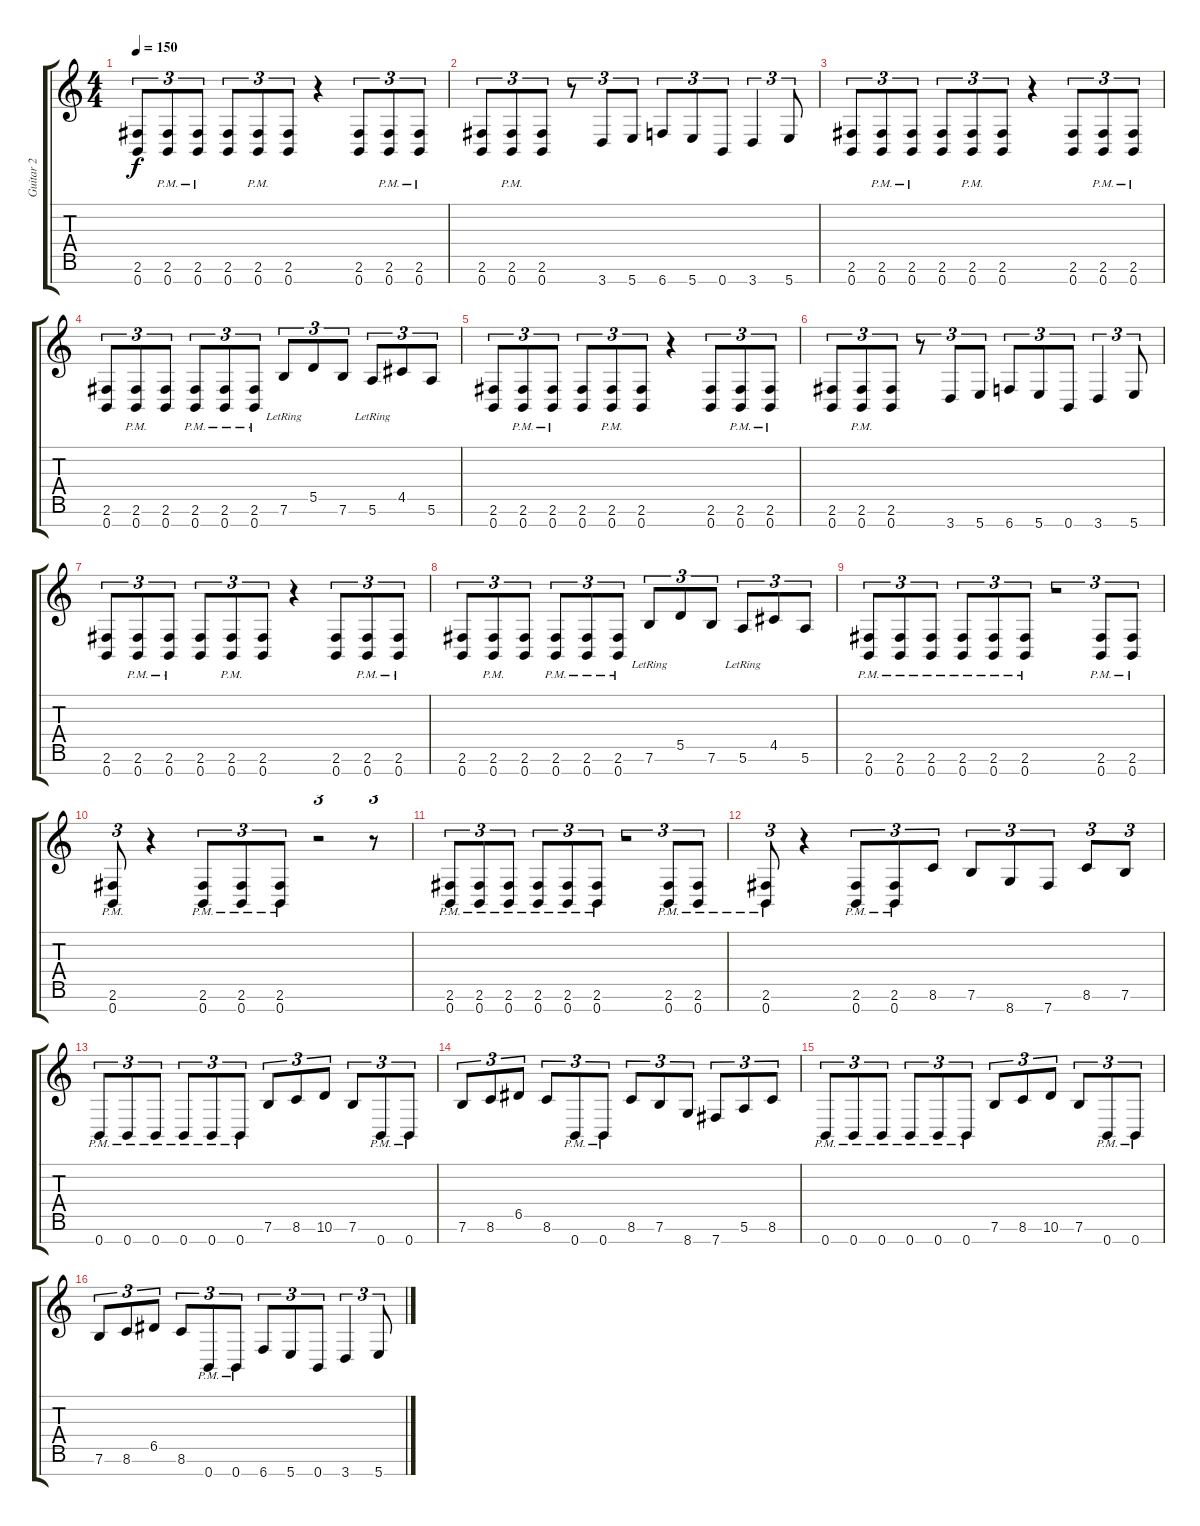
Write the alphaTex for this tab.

\track ("Guitar 2" "Guitar 2") {instrument distortionguitar}
\staff {score tabs}
\tuning (E4 B3 G3 D3 A2 E2 B1) {hide}
\ts (4 4)
\tempo 150
\clef g2
\ks c
(2.6 0.7).8{tu (3 2) dy f} (2.6{pm} 0.7{pm}).8{tu (3 2)} (2.6{pm} 0.7{pm}).8{tu (3 2)} (2.6 0.7).8{tu (3 2)} (2.6{pm} 0.7{pm}).8{tu (3 2)} (2.6 0.7).8{tu (3 2)} r.4 (2.6 0.7).8{tu (3 2)} (2.6{pm} 0.7{pm}).8{tu (3 2)} (2.6{pm} 0.7{pm}).8{tu (3 2)} |
(2.6 0.7).8{tu (3 2)} (2.6{pm} 0.7{pm}).8{tu (3 2)} (2.6 0.7).8{tu (3 2)} r.8{tu (3 2)} 3.7.8{tu (3 2)} 5.7.8{tu (3 2)} 6.7.8{tu (3 2)} 5.7.8{tu (3 2)} 0.7.8{tu (3 2)} 3.7.4{tu (3 2)} 5.7.8{tu (3 2)} |
(2.6 0.7).8{tu (3 2)} (2.6{pm} 0.7{pm}).8{tu (3 2)} (2.6{pm} 0.7{pm}).8{tu (3 2)} (2.6 0.7).8{tu (3 2)} (2.6{pm} 0.7{pm}).8{tu (3 2)} (2.6 0.7).8{tu (3 2)} r.4 (2.6 0.7).8{tu (3 2)} (2.6{pm} 0.7{pm}).8{tu (3 2)} (2.6{pm} 0.7{pm}).8{tu (3 2)} |
(2.6 0.7).8{tu (3 2)} (2.6{pm} 0.7{pm}).8{tu (3 2)} (2.6 0.7).8{tu (3 2)} (2.6{pm} 0.7{pm}).8{tu (3 2)} (2.6{pm} 0.7{pm}).8{tu (3 2)} (2.6{pm} 0.7{pm}).8{tu (3 2)} 7.6{lr}.8{tu (3 2)} 5.5.8{tu (3 2)} 7.6.8{tu (3 2)} 5.6{lr}.8{tu (3 2)} 4.5.8{tu (3 2)} 5.6.8{tu (3 2)} |
(2.6 0.7).8{tu (3 2)} (2.6{pm} 0.7{pm}).8{tu (3 2)} (2.6{pm} 0.7{pm}).8{tu (3 2)} (2.6 0.7).8{tu (3 2)} (2.6{pm} 0.7{pm}).8{tu (3 2)} (2.6 0.7).8{tu (3 2)} r.4 (2.6 0.7).8{tu (3 2)} (2.6{pm} 0.7{pm}).8{tu (3 2)} (2.6{pm} 0.7{pm}).8{tu (3 2)} |
(2.6 0.7).8{tu (3 2)} (2.6{pm} 0.7{pm}).8{tu (3 2)} (2.6 0.7).8{tu (3 2)} r.8{tu (3 2)} 3.7.8{tu (3 2)} 5.7.8{tu (3 2)} 6.7.8{tu (3 2)} 5.7.8{tu (3 2)} 0.7.8{tu (3 2)} 3.7.4{tu (3 2)} 5.7.8{tu (3 2)} |
(2.6 0.7).8{tu (3 2)} (2.6{pm} 0.7{pm}).8{tu (3 2)} (2.6{pm} 0.7{pm}).8{tu (3 2)} (2.6 0.7).8{tu (3 2)} (2.6{pm} 0.7{pm}).8{tu (3 2)} (2.6 0.7).8{tu (3 2)} r.4 (2.6 0.7).8{tu (3 2)} (2.6{pm} 0.7{pm}).8{tu (3 2)} (2.6{pm} 0.7{pm}).8{tu (3 2)} |
(2.6 0.7).8{tu (3 2)} (2.6{pm} 0.7{pm}).8{tu (3 2)} (2.6 0.7).8{tu (3 2)} (2.6{pm} 0.7{pm}).8{tu (3 2)} (2.6{pm} 0.7{pm}).8{tu (3 2)} (2.6{pm} 0.7{pm}).8{tu (3 2)} 7.6{lr}.8{tu (3 2)} 5.5.8{tu (3 2)} 7.6.8{tu (3 2)} 5.6{lr}.8{tu (3 2)} 4.5.8{tu (3 2)} 5.6.8{tu (3 2)} |
(2.6{pm} 0.7{pm}).8{tu (3 2)} (2.6{pm} 0.7{pm}).8{tu (3 2)} (2.6{pm} 0.7{pm}).8{tu (3 2)} (2.6{pm} 0.7{pm}).8{tu (3 2)} (2.6{pm} 0.7{pm}).8{tu (3 2)} (2.6{pm} 0.7{pm}).8{tu (3 2)} r.2{tu (3 2)} (2.6{pm} 0.7{pm}).8{tu (3 2)} (2.6{pm} 0.7{pm}).8{tu (3 2)} |
(2.6{pm} 0.7{pm}).8{tu (3 2)} r.4 (2.6{pm} 0.7{pm}).8{tu (3 2)} (2.6{pm} 0.7{pm}).8{tu (3 2)} (2.6{pm} 0.7{pm}).8{tu (3 2)} r.2{tu (3 2)} r.8{tu (3 2)} |
(2.6{pm} 0.7{pm}).8{tu (3 2)} (2.6{pm} 0.7{pm}).8{tu (3 2)} (2.6{pm} 0.7{pm}).8{tu (3 2)} (2.6{pm} 0.7{pm}).8{tu (3 2)} (2.6{pm} 0.7{pm}).8{tu (3 2)} (2.6{pm} 0.7{pm}).8{tu (3 2)} r.2{tu (3 2)} (2.6{pm} 0.7{pm}).8{tu (3 2)} (2.6{pm} 0.7{pm}).8{tu (3 2)} |
(2.6{pm} 0.7{pm}).8{tu (3 2)} r.4 (2.6{pm} 0.7{pm}).8{tu (3 2)} (2.6{pm} 0.7{pm}).8{tu (3 2)} 8.6.8{tu (3 2)} 7.6.8{tu (3 2)} 8.7.8{tu (3 2)} 7.7.8{tu (3 2)} 8.6.8{tu (3 2)} 7.6.8{tu (3 2)} |
0.7{pm}.8{tu (3 2)} 0.7{pm}.8{tu (3 2)} 0.7{pm}.8{tu (3 2)} 0.7{pm}.8{tu (3 2)} 0.7{pm}.8{tu (3 2)} 0.7{pm}.8{tu (3 2)} 7.6.8{tu (3 2)} 8.6.8{tu (3 2)} 10.6.8{tu (3 2)} 7.6.8{tu (3 2)} 0.7{pm}.8{tu (3 2)} 0.7{pm}.8{tu (3 2)} |
7.6.8{tu (3 2)} 8.6.8{tu (3 2)} 6.5.8{tu (3 2)} 8.6.8{tu (3 2)} 0.7{pm}.8{tu (3 2)} 0.7{pm}.8{tu (3 2)} 8.6.8{tu (3 2)} 7.6.8{tu (3 2)} 8.7.8{tu (3 2)} 7.7.8{tu (3 2)} 5.6.8{tu (3 2)} 8.6.8{tu (3 2)} |
0.7{pm}.8{tu (3 2)} 0.7{pm}.8{tu (3 2)} 0.7{pm}.8{tu (3 2)} 0.7{pm}.8{tu (3 2)} 0.7{pm}.8{tu (3 2)} 0.7{pm}.8{tu (3 2)} 7.6.8{tu (3 2)} 8.6.8{tu (3 2)} 10.6.8{tu (3 2)} 7.6.8{tu (3 2)} 0.7{pm}.8{tu (3 2)} 0.7{pm}.8{tu (3 2)} |
7.6.8{tu (3 2)} 8.6.8{tu (3 2)} 6.5.8{tu (3 2)} 8.6.8{tu (3 2)} 0.7{pm}.8{tu (3 2)} 0.7{pm}.8{tu (3 2)} 6.7.8{tu (3 2)} 5.7.8{tu (3 2)} 0.7.8{tu (3 2)} 3.7.4{tu (3 2)} 5.7.8{tu (3 2)}
